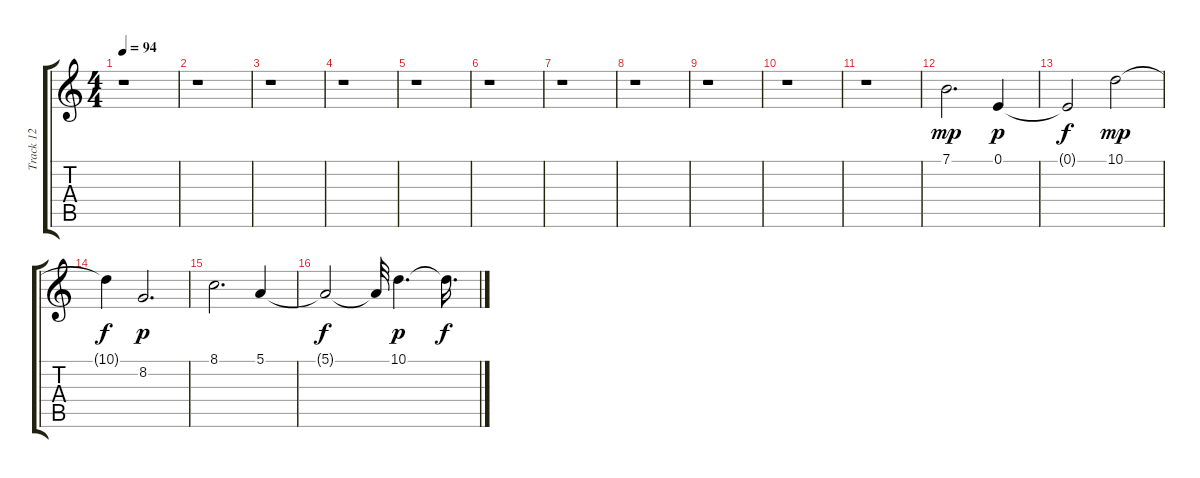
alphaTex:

\track ("Track 12" "Track 12") {instrument seashore}
\staff {score tabs}
\tuning (E4 B3 G3 D3 A2 E2) {hide}
\ts (4 4)
\tempo 94
\clef g2
\ks c
r.1{dy mp} |
r.1 |
r.1 |
r.1 |
r.1 |
r.1 |
r.1 |
r.1 |
r.1 |
r.1 |
r.1 |
7.1.2{d} 0.1.4{dy p} |
0.1{t}.2{dy f} 10.1.2{dy mp} |
10.1{t}.4{dy f} 8.2.2{d dy p} |
8.1.2{d} 5.1.4 |
5.1{t}.2{dy f} 5.1{t}.32 10.1.4{d dy p} 10.1{t}.16{d dy f}
